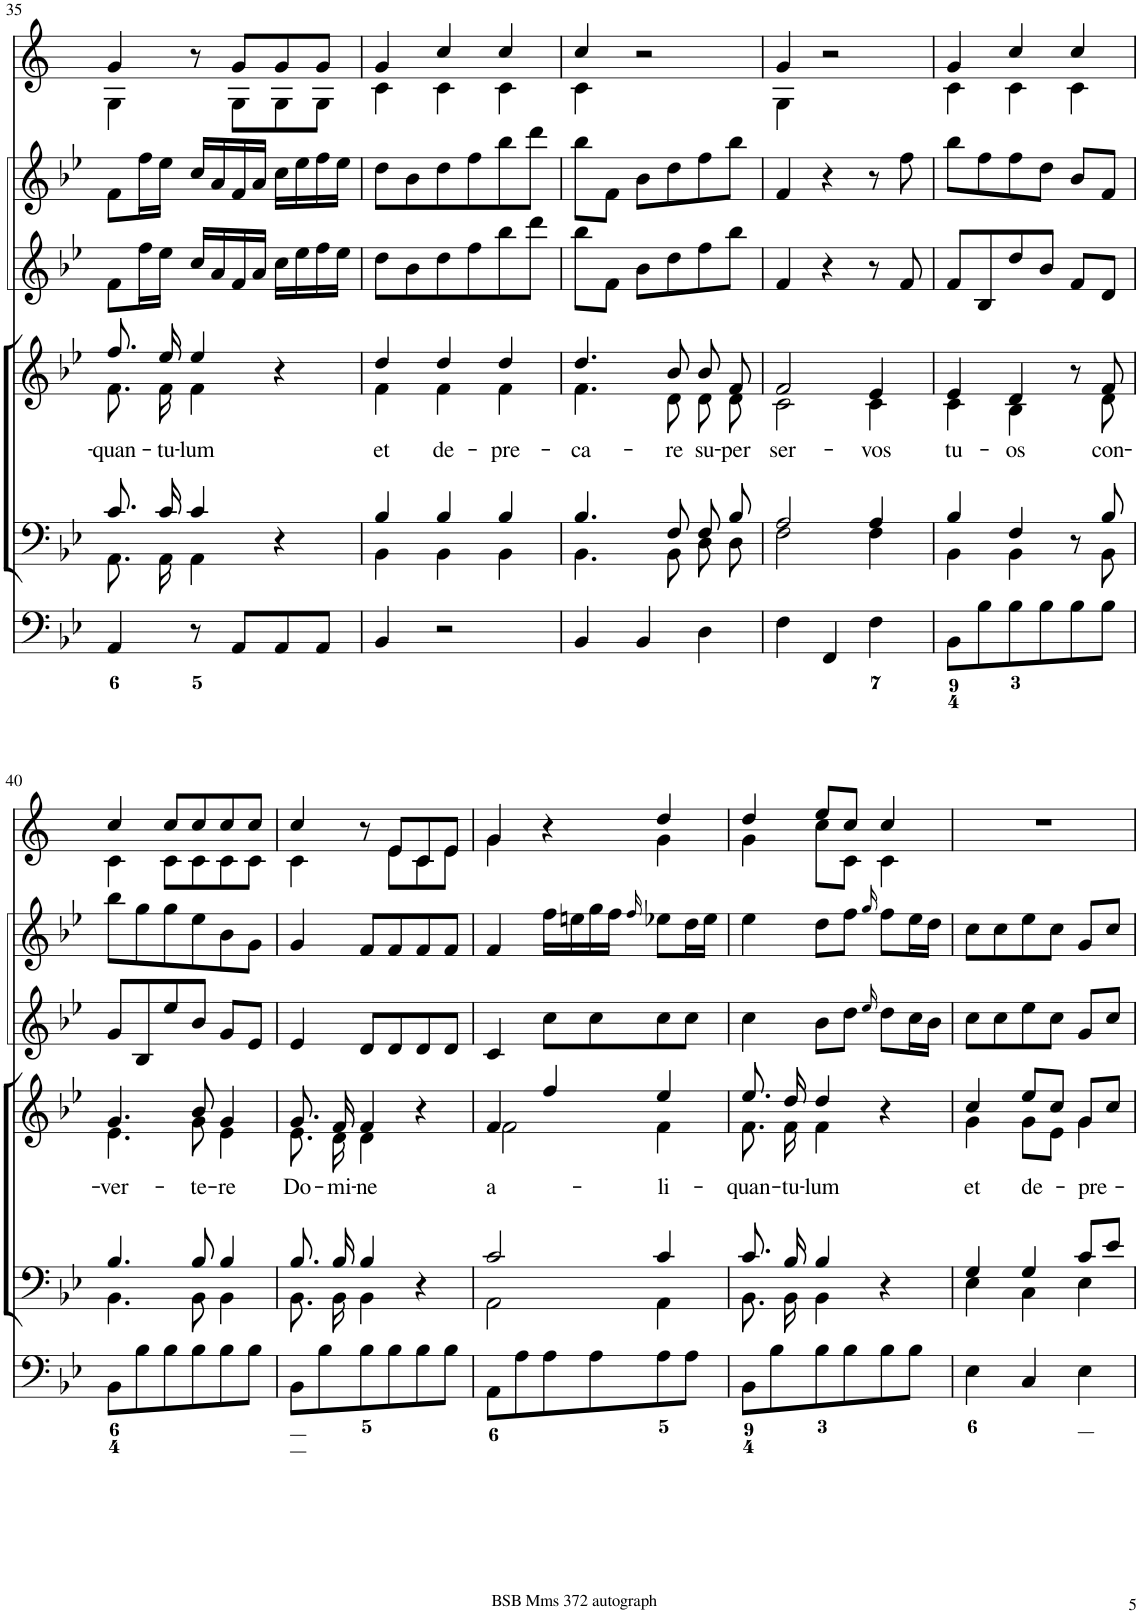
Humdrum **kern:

**kern	**kern	**kern	**text	**kern	**kern	**kern
*part6	*part5	*part4	*part4	*part3	*part2	*part1
*staff6	*staff5	*staff4	*staff4	*staff3	*staff2	*staff1
*I"Organ	*I"Voice	*I"Voice	*	*I"Violin	*I"Violini	*I"Clarini in B[b]
*	*	*	*	*I'Vln	*I'Vln	*
!!LO:PB:g=z
*clefF4	*clefF4	*clefG2	*	*clefG2	*clefG2	*clefG2
*	*	*	*	*	*	*Trd1c2
*k[b-e-]	*k[b-e-]	*k[b-e-]	*	*k[b-e-]	*k[b-e-]	*k[]
*M3/4	*M3/4	*M3/4	*	*M3/4	*M3/4	*M3/4
=35	=35	=35	=35	=35	=35	=35
*	*^	*	*	*	*	*
!	!	!	!	!LO:LY:b	!	!	!
*	*	*	*^	*	*	*	*^
4AA/	8.c/	8.AA\	8.ff/	8.f\	-quan-	8f\L	8f\L	4g/	4G\
.	.	.	.	.	.	16ff\L	16ff\L	.	.
!	!	!	!	!	!LO:LY:b	!	!	!	!
.	16c/	16AA\	16ee-/	16f\	-tu-	16ee-\JJ	16ee-\JJ	.	.
!	!	!	!	!	!LO:LY:b	!	!	!	!
8r	4c/	4AA\	4ee-/	4f\	-lum	16cc/LL	16cc/LL	8r	8ryy
.	.	.	.	.	.	16a/	16a/	.	.
8AA/L	.	.	.	.	.	16f/	16f/	8g/L	8G\L
.	.	.	.	.	.	16a/JJ	16a/JJ	.	.
8AA/	4r	4ryy	4r	4ryy	.	16cc\LL	16cc\LL	8g/	8G\
.	.	.	.	.	.	16ee-\	16ee-\	.	.
8AA/J	.	.	.	.	.	16ff\	16ff\	8g/J	8G\J
.	.	.	.	.	.	16ee-\JJ	16ee-\JJ	.	.
=36	=36	=36	=36	=36	=36	=36	=36	=36	=36
!	!	!	!	!	!LO:LY:b	!	!	!	!
4BB-/	4B-/	4BB-\	4dd/	4f\	et	8dd\L	8dd\L	4g/	4c\
.	.	.	.	.	.	8b-\	8b-\	.	.
!	!	!	!	!	!LO:LY:b	!	!	!	!
2r	4B-/	4BB-\	4dd/	4f\	de-	8dd\	8dd\	4cc/	4c\
.	.	.	.	.	.	8ff\	8ff\	.	.
!	!	!	!	!	!LO:LY:b	!	!	!	!
.	4B-/	4BB-\	4dd/	4f\	-pre-	8bb-\	8bb-\	4cc/	4c\
.	.	.	.	.	.	8ddd\J	8ddd\J	.	.
=37	=37	=37	=37	=37	=37	=37	=37	=37	=37
!	!	!	!	!	!LO:LY:b	!	!	!	!
4BB-/	4.B-/	4.BB-\	4.dd/	4.f\	-ca-	8bb-\L	8bb-\L	4cc/	4c\
.	.	.	.	.	.	8f\J	8f\J	.	.
4BB-/	.	.	.	.	.	8b-\L	8b-\L	2r	2ryy
!	!	!	!	!	!LO:LY:b	!	!	!	!
.	8F/	8BB-\	8b-/	8d\	-re	8dd\	8dd\	.	.
!	!	!	!	!	!LO:LY:b	!	!	!	!
4D\	8F/	8D\	8b-/	8d\	su-	8ff\	8ff\	.	.
!	!	!	!	!	!LO:LY:b	!	!	!	!
.	8B-/	8D\	8f/	8d\	-per	8bb-\J	8bb-\J	.	.
=38	=38	=38	=38	=38	=38	=38	=38	=38	=38
!	!	!	!	!	!LO:LY:b	!	!	!	!
4F\	2A/	2F\	2f/	2c\	ser-	4f/	4f/	4g/	4G\
4FF/	.	.	.	.	.	4r	4r	2r	2ryy
!	!	!	!	!	!LO:LY:b	!	!	!	!
4F\	4A/	4F\	4e-/	4c\	-vos	8r	8r	.	.
.	.	.	.	.	.	8f/	8ff\	.	.
=39	=39	=39	=39	=39	=39	=39	=39	=39	=39
!	!	!	!	!	!LO:LY:b	!	!	!	!
8BB-\L	4B-/	4BB-\	4e-/	4c\	tu-	8f/L	8bb-\L	4g/	4c\
8B-\	.	.	.	.	.	8B-/	8ff\	.	.
!	!	!	!	!	!LO:LY:b	!	!	!	!
8B-\	4F/	4BB-\	4d/	4B-\	-os	8dd/	8ff\	4cc/	4c\
8B-\	.	.	.	.	.	8b-/J	8dd\J	.	.
8B-\	8r	8ryy	8r	8ryy	.	8f/L	8b-/L	4cc/	4c\
!	!	!	!	!	!LO:LY:b	!	!	!	!
8B-\J	8B-/	8BB-\	8f/	8d\	con-	8d/J	8f/J	.	.
!!LO:LB:g=z	!!
=40	=40	=40	=40	=40	=40	=40	=40	=40	=40
!	!	!	!	!	!LO:LY:b	!	!	!	!
8BB-\L	4.B-/	4.BB-\	4.g/	4.e-\	-ver-	8g/L	8bb-\L	4cc/	4c\
8B-\	.	.	.	.	.	8B-/	8gg\	.	.
8B-\	.	.	.	.	.	8ee-/	8gg\	8cc/L	8c\L
!	!	!	!	!	!LO:LY:b	!	!	!	!
8B-\	8B-/	8BB-\	8b-/	8g\	-te-	8b-/J	8ee-\	8cc/	8c\
!	!	!	!	!	!LO:LY:b	!	!	!	!
8B-\	4B-/	4BB-\	4g/	4e-\	-re	8g/L	8b-\	8cc/	8c\
8B-\J	.	.	.	.	.	8e-/J	8g\J	8cc/J	8c\J
=41	=41	=41	=41	=41	=41	=41	=41	=41	=41
!	!	!	!	!	!LO:LY:b	!	!	!	!
8BB-\L	8.B-/	8.BB-\	8.g/	8.e-\	Do-	4e-/	4g/	4cc/	4c\
8B-\	.	.	.	.	.	.	.	.	.
!	!	!	!	!	!LO:LY:b	!	!	!	!
.	16B-/	16BB-\	16f/	16d\	-mi-	.	.	.	.
!	!	!	!	!	!LO:LY:b	!	!	!	!
8B-\	4B-/	4BB-\	4f/	4d\	-ne	8d/L	8f/L	8r	8ryy
8B-\	.	.	.	.	.	8d/	8f/	8e/L	8e\L
8B-\	4r	4ryy	4r	4ryy	.	8d/	8f/	8c/	8c\
8B-\J	.	.	.	.	.	8d/J	8f/J	8e/J	8e\J
=42	=42	=42	=42	=42	=42	=42	=42	=42	=42
!	!	!	!	!	!LO:LY:b	!	!	!	!
8AA\L	2c/	2AA\	4f/	2f\	a-	4c/	4f/	4g/	4g\
8A\	.	.	.	.	.	.	.	.	.
8A\	.	.	4ff/	.	.	8cc\L	16ff\LL	4r	4ryy
.	.	.	.	.	.	.	16een\	.	.
8A\	.	.	.	.	.	8cc\	16gg\	.	.
.	.	.	.	.	.	.	16ff\JJ	.	.
.	.	.	.	.	.	.	16qff/	.	.
!	!	!	!	!	!LO:LY:b	!	!	!	!
8A\	4c/	4AA\	4ee-/	4f\	-li-	8cc\	8ee-X\L	4dd/	4g\
8A\J	.	.	.	.	.	8cc\J	16dd\L	.	.
.	.	.	.	.	.	.	16ee-\JJ	.	.
=43	=43	=43	=43	=43	=43	=43	=43	=43	=43
!	!	!	!	!	!LO:LY:b	!	!	!	!
8BB-\L	8.c/	8.BB-\	8.ee-/	8.f\	-quan-	4cc\	4ee-\	4dd/	4g\
8B-\	.	.	.	.	.	.	.	.	.
!	!	!	!	!	!LO:LY:b	!	!	!	!
.	16B-/	16BB-\	16dd/	16f\	-tu-	.	.	.	.
!	!	!	!	!	!LO:LY:b	!	!	!	!
8B-\	4B-/	4BB-\	4dd/	4f\	-lum	8b-\L	8dd\L	8ee/L	8cc\L
8B-\	.	.	.	.	.	8dd\J	8ff\J	8cc/J	8c\J
.	.	.	.	.	.	16qee-/	16qgg/	.	.
8B-\	4r	4ryy	4r	4ryy	.	8dd\L	8ff\L	4cc/	4c\
8B-\J	.	.	.	.	.	16cc\L	16ee-\L	.	.
.	.	.	.	.	.	16b-\JJ	16dd\JJ	.	.
*	*	*	*	*	*	*	*	*v	*v
=44	=44	=44	=44	=44	=44	=44	=44	=44
!	!	!	!	!	!LO:LY:b	!	!	!
4E-\	4G/	4E-\	4cc/	4g\	et	8cc\L	8cc\L	2.r
.	.	.	.	.	.	8cc\	8cc\	.
!	!	!	!	!	!LO:LY:b	!	!	!
4C/	4G/	4C\	8ee-/L	8g\L	de-	8ee-\	8ee-\	.
.	.	.	8cc/J	8e-\J	.	8cc\J	8cc\J	.
!	!	!	!	!	!LO:LY:b	!	!	!
4E-\	8c/L	4E-\	8g/L	4g\	-pre-	8g/L	8g/L	.
.	8e-/J	.	8cc/J	.	.	8cc/J	8cc/J	.
*	*v	*v	*	*	*	*	*	*
*	*	*v	*v	*	*	*	*
=	=	=	=	=	=	=
*-	*-	*-	*-	*-	*-	*-
